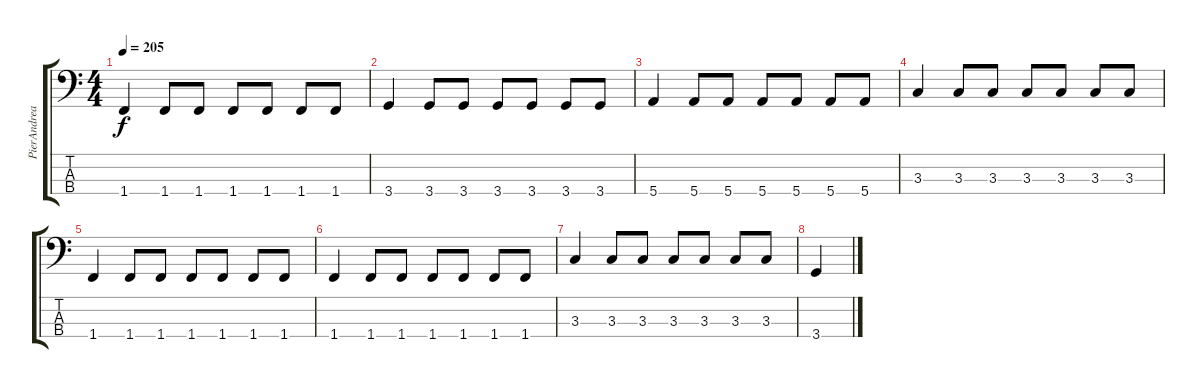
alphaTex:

\track ("PierAndrea Palumbo" "PierAndrea") {instrument electricbassfinger}
\staff {score tabs}
\tuning (G2 D2 A1 E1) {hide}
\ts (4 4)
\tempo 205
\clef f4
\ks c
1.4.4{dy f} 1.4.8 1.4.8 1.4.8 1.4.8 1.4.8 1.4.8 |
3.4.4 3.4.8 3.4.8 3.4.8 3.4.8 3.4.8 3.4.8 |
5.4.4 5.4.8 5.4.8 5.4.8 5.4.8 5.4.8 5.4.8 |
3.3.4 3.3.8 3.3.8 3.3.8 3.3.8 3.3.8 3.3.8 |
1.4.4 1.4.8 1.4.8 1.4.8 1.4.8 1.4.8 1.4.8 |
1.4.4 1.4.8 1.4.8 1.4.8 1.4.8 1.4.8 1.4.8 |
3.3.4 3.3.8 3.3.8 3.3.8 3.3.8 3.3.8 3.3.8 |
3.4.4
